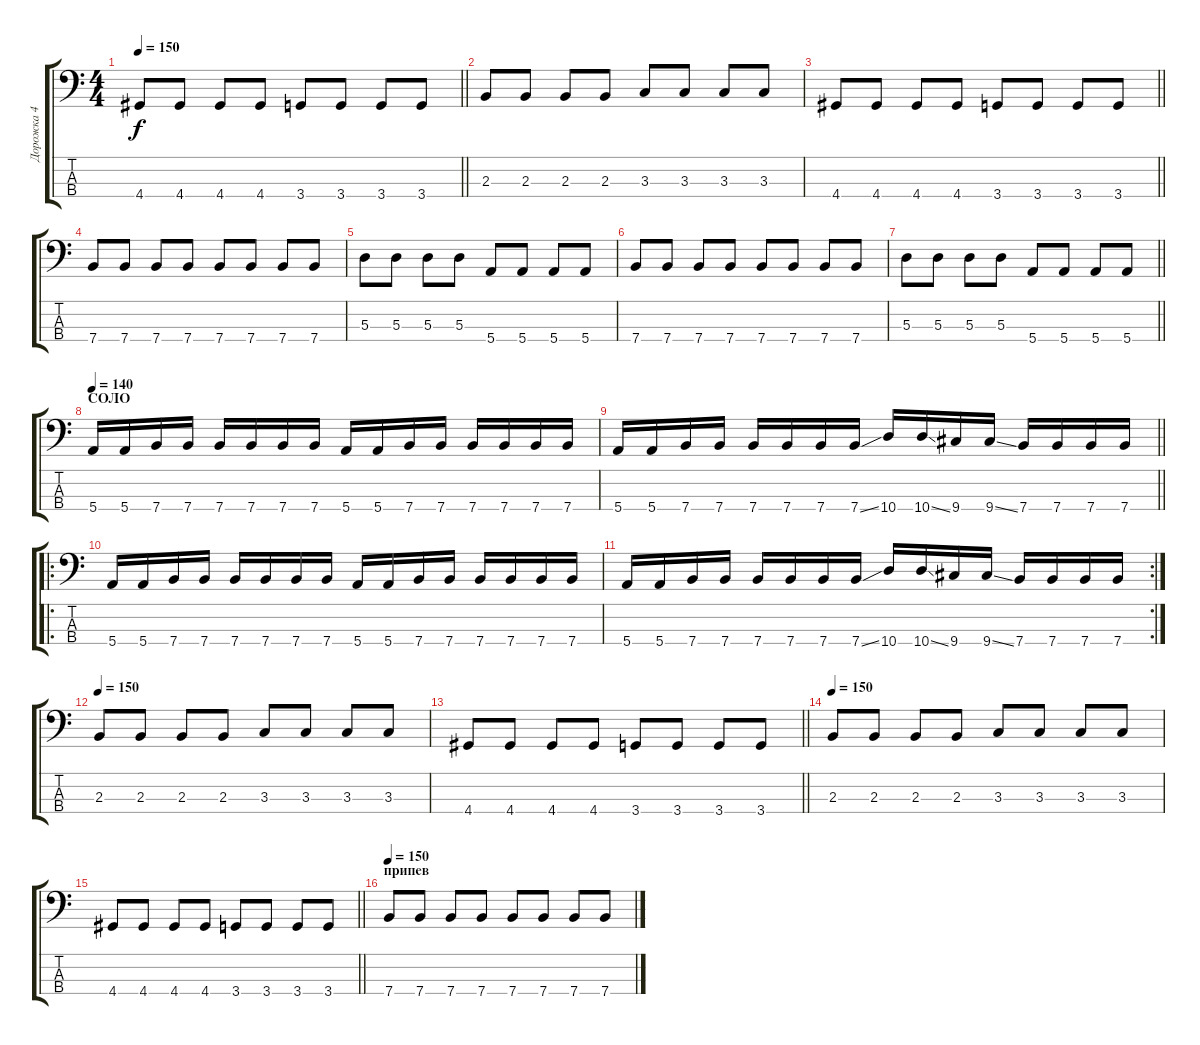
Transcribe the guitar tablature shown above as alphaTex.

\track ("Дорожка 4" "Дорожка 4") {instrument electricbassfinger}
\staff {score tabs}
\tuning (G2 D2 A1 E1) {hide}
\ts (4 4)
\tempo 150
\clef f4
\barLineRight lightlight
\ks c
4.4.8{dy f} 4.4.8 4.4.8 4.4.8 3.4.8 3.4.8 3.4.8 3.4.8 |
2.3.8 2.3.8 2.3.8 2.3.8 3.3.8 3.3.8 3.3.8 3.3.8 |
\barLineRight lightlight
4.4.8 4.4.8 4.4.8 4.4.8 3.4.8 3.4.8 3.4.8 3.4.8 |
7.4.8 7.4.8 7.4.8 7.4.8 7.4.8 7.4.8 7.4.8 7.4.8 |
5.3.8 5.3.8 5.3.8 5.3.8 5.4.8 5.4.8 5.4.8 5.4.8 |
7.4.8 7.4.8 7.4.8 7.4.8 7.4.8 7.4.8 7.4.8 7.4.8 |
\barLineRight lightlight
5.3.8 5.3.8 5.3.8 5.3.8 5.4.8 5.4.8 5.4.8 5.4.8 |
\section ("" "СОЛО")
\tempo 140
5.4.16 5.4.16 7.4.16 7.4.16 7.4.16 7.4.16 7.4.16 7.4.16 5.4.16 5.4.16 7.4.16 7.4.16 7.4.16 7.4.16 7.4.16 7.4.16 |
\barLineRight lightlight
5.4.16 5.4.16 7.4.16 7.4.16 7.4.16 7.4.16 7.4.16 7.4{ss}.16 10.4.16 10.4{ss}.16 9.4.16 9.4{ss}.16 7.4.16 7.4.16 7.4.16 7.4.16 |
\ro
5.4.16 5.4.16 7.4.16 7.4.16 7.4.16 7.4.16 7.4.16 7.4.16 5.4.16 5.4.16 7.4.16 7.4.16 7.4.16 7.4.16 7.4.16 7.4.16 |
\rc 2
5.4.16 5.4.16 7.4.16 7.4.16 7.4.16 7.4.16 7.4.16 7.4{ss}.16 10.4.16 10.4{ss}.16 9.4.16 9.4{ss}.16 7.4.16 7.4.16 7.4.16 7.4.16 |
\tempo 150
2.3.8 2.3.8 2.3.8 2.3.8 3.3.8 3.3.8 3.3.8 3.3.8 |
\barLineRight lightlight
4.4.8 4.4.8 4.4.8 4.4.8 3.4.8 3.4.8 3.4.8 3.4.8 |
\tempo 150
2.3.8 2.3.8 2.3.8 2.3.8 3.3.8 3.3.8 3.3.8 3.3.8 |
\barLineRight lightlight
4.4.8 4.4.8 4.4.8 4.4.8 3.4.8 3.4.8 3.4.8 3.4.8 |
\section ("" "припев")
\tempo 150
7.4.8 7.4.8 7.4.8 7.4.8 7.4.8 7.4.8 7.4.8 7.4.8
